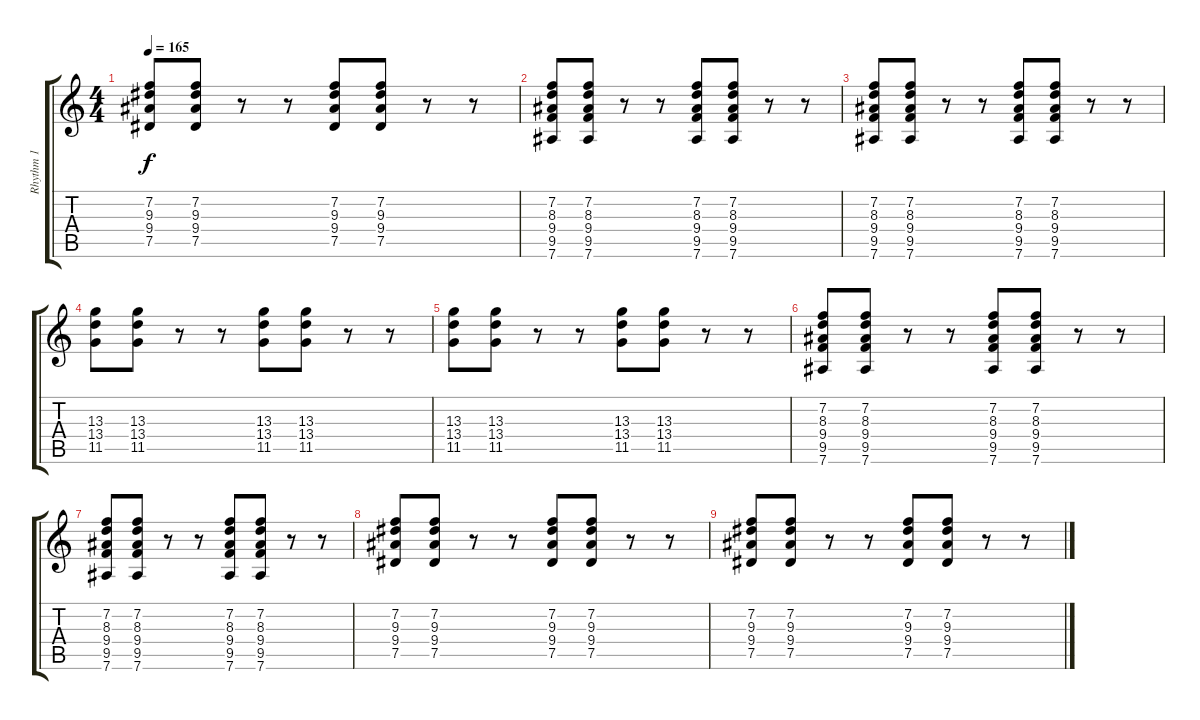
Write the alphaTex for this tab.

\track ("Rhythm 1" "Rhythm 1") {instrument distortionguitar}
\staff {score tabs}
\tuning (Eb4 Bb3 Gb3 Db3 Ab2 Eb2) {hide}
\ts (4 4)
\tempo 165
\clef g2
\ks c
(7.2 9.3 9.4 7.5).8{dy f} (7.2 9.3 9.4 7.5).8 r.8 r.8 (7.2 9.3 9.4 7.5).8 (7.2 9.3 9.4 7.5).8 r.8 r.8 |
(7.2 8.3 9.4 9.5 7.6).8 (7.2 8.3 9.4 9.5 7.6).8 r.8 r.8 (7.2 8.3 9.4 9.5 7.6).8 (7.2 8.3 9.4 9.5 7.6).8 r.8 r.8 |
(7.2 8.3 9.4 9.5 7.6).8 (7.2 8.3 9.4 9.5 7.6).8 r.8 r.8 (7.2 8.3 9.4 9.5 7.6).8 (7.2 8.3 9.4 9.5 7.6).8 r.8 r.8 |
(13.3 13.4 11.5).8 (13.3 13.4 11.5).8 r.8 r.8 (13.3 13.4 11.5).8 (13.3 13.4 11.5).8 r.8 r.8 |
(13.3 13.4 11.5).8 (13.3 13.4 11.5).8 r.8 r.8 (13.3 13.4 11.5).8 (13.3 13.4 11.5).8 r.8 r.8 |
(7.2 8.3 9.4 9.5 7.6).8 (7.2 8.3 9.4 9.5 7.6).8 r.8 r.8 (7.2 8.3 9.4 9.5 7.6).8 (7.2 8.3 9.4 9.5 7.6).8 r.8 r.8 |
(7.2 8.3 9.4 9.5 7.6).8 (7.2 8.3 9.4 9.5 7.6).8 r.8 r.8 (7.2 8.3 9.4 9.5 7.6).8 (7.2 8.3 9.4 9.5 7.6).8 r.8 r.8 |
(7.2 9.3 9.4 7.5).8 (7.2 9.3 9.4 7.5).8 r.8 r.8 (7.2 9.3 9.4 7.5).8 (7.2 9.3 9.4 7.5).8 r.8 r.8 |
(7.2 9.3 9.4 7.5).8 (7.2 9.3 9.4 7.5).8 r.8 r.8 (7.2 9.3 9.4 7.5).8 (7.2 9.3 9.4 7.5).8 r.8 r.8
